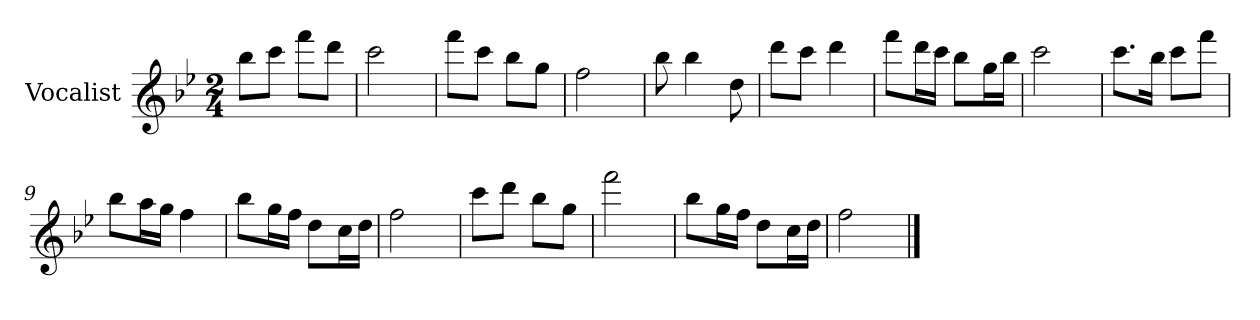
**kern
*part1
*staff1
*I"Vocalist
*k[b-e-]
*B-:
*M2/4
=
8bb-L
8cccJ
8fffL
8dddJ
=1
2ccc
=2
8fffL
8cccJ
8bb-L
8ggJ
=3
2ff
=4
8bb-
4bb-
8dd
=5
8dddL
8cccJ
4ddd
=6
8fffL
16dddL
16cccJJ
8bb-L
16ggL
16bb-JJ
=7
2ccc
=8
8.cccL
16bb-Jk
8cccL
8fffJ
=9
8bb-L
16aaL
16ggJJ
4ff
=10
8bb-L
16ggL
16ffJJ
8ddL
16ccL
16ddJJ
=11
2ff
=12
8cccL
8dddJ
8bb-L
8ggJ
=13
2fff
=14
8bb-L
16ggL
16ffJJ
8ddL
16ccL
16ddJJ
=15
2ff
==
*-
